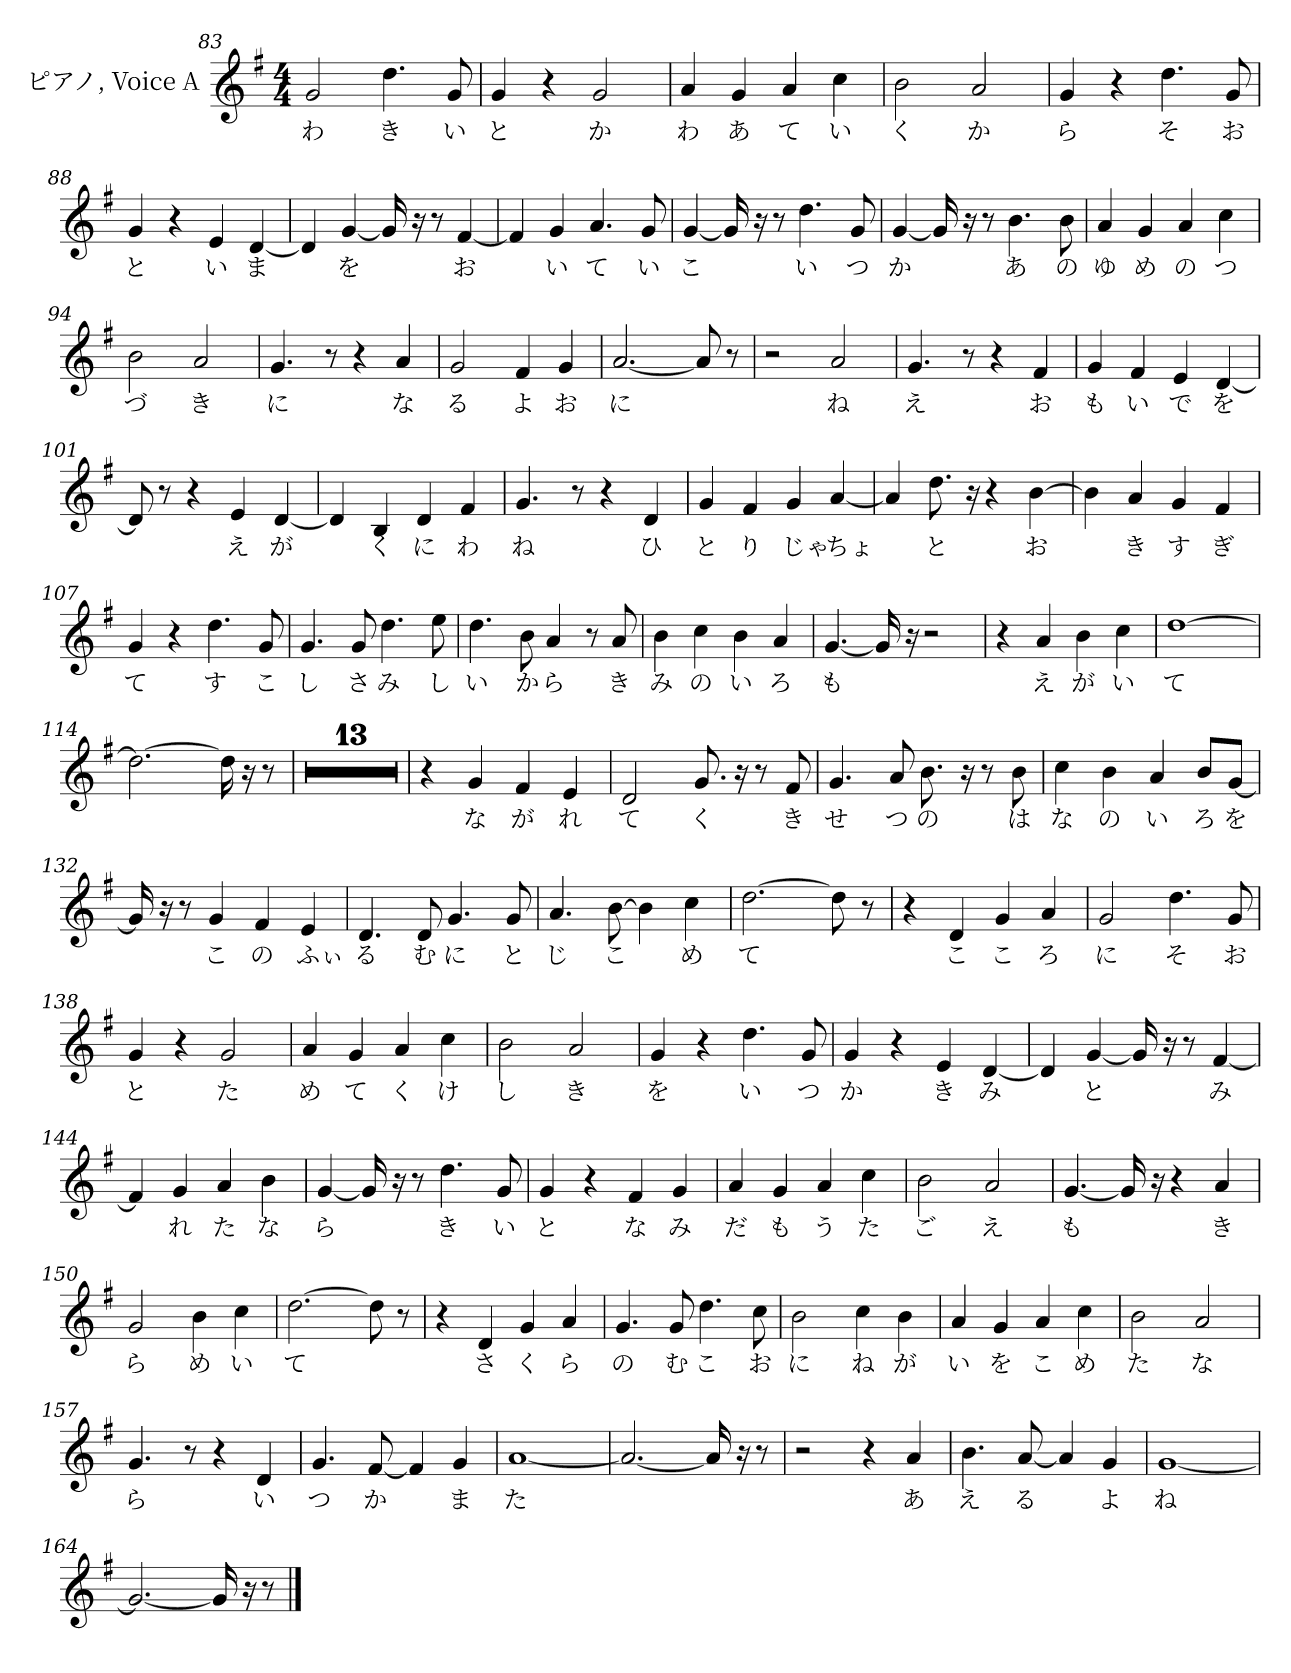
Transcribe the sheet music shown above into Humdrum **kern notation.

**kern	**text
*part1	*part1
*staff1	*staff1
*I"ピアノ, Voice A	*
*clefG2	*
*k[f#]	*
*M4/4	*
=83	=83
!	!LO:LY:b
2g/	わ
!	!LO:LY:b
4.dd\	き
!	!LO:LY:b
8g/	い
=84	=84
!	!LO:LY:b
4g/	と
4r	.
!	!LO:LY:b
2g/	か
=85	=85
!	!LO:LY:b
4a/	わ
!	!LO:LY:b
4g/	あ
!	!LO:LY:b
4a/	て
!	!LO:LY:b
4cc\	い
=86	=86
!	!LO:LY:b
2b\	く
!	!LO:LY:b
2a/	か
=87	=87
!	!LO:LY:b
4g/	ら
4r	.
!	!LO:LY:b
4.dd\	そ
!	!LO:LY:b
8g/	お
=88	=88
!	!LO:LY:b
4g/	と
4r	.
!	!LO:LY:b
4e/	い
!	!LO:LY:b
[4d/	ま
=89	=89
4d/]	.
!	!LO:LY:b
[4g/	を
16g/]	.
16r	.
8r	.
!	!LO:LY:b
[4f#/	お
!!LO:LB:g=z
=90	=90
4f#/]	.
!	!LO:LY:b
4g/	い
!	!LO:LY:b
4.a/	て
!	!LO:LY:b
8g/	い
=91	=91
!	!LO:LY:b
[4g/	こ
16g/]	.
16r	.
8r	.
!	!LO:LY:b
4.dd\	い
!	!LO:LY:b
8g/	つ
=92	=92
!	!LO:LY:b
[4g/	か
16g/]	.
16r	.
8r	.
!	!LO:LY:b
4.b\	あ
!	!LO:LY:b
8b\	の
=93	=93
!	!LO:LY:b
4a/	ゆ
!	!LO:LY:b
4g/	め
!	!LO:LY:b
4a/	の
!	!LO:LY:b
4cc\	つ
=94	=94
!	!LO:LY:b
2b\	づ
!	!LO:LY:b
2a/	き
=95	=95
!	!LO:LY:b
4.g/	に
8r	.
4r	.
!	!LO:LY:b
4a/	な
=96	=96
!	!LO:LY:b
2g/	る
!	!LO:LY:b
4f#/	よ
!	!LO:LY:b
4g/	お
!!LO:LB:g=z
=97	=97
!	!LO:LY:b
[2.a/	に
8a/]	.
8r	.
=98	=98
2r	.
!	!LO:LY:b
2a/	ね
=99	=99
!	!LO:LY:b
4.g/	え
8r	.
4r	.
!	!LO:LY:b
4f#/	お
=100	=100
!	!LO:LY:b
4g/	も
!	!LO:LY:b
4f#/	い
!	!LO:LY:b
4e/	で
!	!LO:LY:b
[4d/	を
=101	=101
8d/]	.
8r	.
4r	.
!	!LO:LY:b
4e/	え
!	!LO:LY:b
[4d/	が
=102	=102
4d/]	.
!	!LO:LY:b
4B/	く
!	!LO:LY:b
4d/	に
!	!LO:LY:b
4f#/	わ
=103	=103
!	!LO:LY:b
4.g/	ね
8r	.
4r	.
!	!LO:LY:b
4d/	ひ
=104	=104
!	!LO:LY:b
4g/	と
!	!LO:LY:b
4f#/	り
!	!LO:LY:b
4g/	じゃ
!	!LO:LY:b
[4a/	ちょ
!!LO:LB:g=z
=105	=105
4a/]	.
!	!LO:LY:b
8.dd\	と
16r	.
4r	.
!	!LO:LY:b
[4b\	お
=106	=106
4b\]	.
!	!LO:LY:b
4a/	き
!	!LO:LY:b
4g/	す
!	!LO:LY:b
4f#/	ぎ
=107	=107
!	!LO:LY:b
4g/	て
4r	.
!	!LO:LY:b
4.dd\	す
!	!LO:LY:b
8g/	こ
=108	=108
!	!LO:LY:b
4.g/	し
!	!LO:LY:b
8g/	さ
!	!LO:LY:b
4.dd\	み
!	!LO:LY:b
8ee\	し
=109	=109
!	!LO:LY:b
4.dd\	い
!	!LO:LY:b
8b\	か
!	!LO:LY:b
4a/	ら
8r	.
!	!LO:LY:b
8a/	き
=110	=110
!	!LO:LY:b
4b\	み
!	!LO:LY:b
4cc\	の
!	!LO:LY:b
4b\	い
!	!LO:LY:b
4a/	ろ
=111	=111
!	!LO:LY:b
[4.g/	も
16g/]	.
16r	.
2r	.
!!LO:LB:g=z
=112	=112
4r	.
!	!LO:LY:b
4a/	え
!	!LO:LY:b
4b\	が
!	!LO:LY:b
4cc\	い
=113	=113
!	!LO:LY:b
[1dd	て
=114	=114
2.dd\_	.
16dd\]	.
16r	.
8r	.
=115	=115
1r	.
=116	=116
1r	.
=117	=117
1r	.
=118	=118
1r	.
=119	=119
1r	.
=120	=120
1r	.
=121	=121
1r	.
=122	=122
1r	.
=123	=123
1r	.
=124	=124
1r	.
=125	=125
1r	.
=126	=126
1r	.
!!LO:LB:g=z
=127	=127
1r	.
=128	=128
4r	.
!	!LO:LY:b
4g/	な
!	!LO:LY:b
4f#/	が
!	!LO:LY:b
4e/	れ
=129	=129
!	!LO:LY:b
2d/	て
!	!LO:LY:b
8.g/	く
16r	.
8r	.
!	!LO:LY:b
8f#/	き
=130	=130
!	!LO:LY:b
4.g/	せ
!	!LO:LY:b
8a/	つ
!	!LO:LY:b
8.b\	の
16r	.
8r	.
!	!LO:LY:b
8b\	は
=131	=131
!	!LO:LY:b
4cc\	な
!	!LO:LY:b
4b\	の
!	!LO:LY:b
4a/	い
!	!LO:LY:b
8b/L	ろ
!	!LO:LY:b
[8g/J	を
=132	=132
16g/]	.
16r	.
8r	.
!	!LO:LY:b
4g/	こ
!	!LO:LY:b
4f#/	の
!	!LO:LY:b
4e/	ふぃ
!!LO:LB:g=z
=133	=133
!	!LO:LY:b
4.d/	る
!	!LO:LY:b
8d/	む
!	!LO:LY:b
4.g/	に
!	!LO:LY:b
8g/	と
=134	=134
!	!LO:LY:b
4.a/	じ
!	!LO:LY:b
[8b\	こ
4b\]	.
!	!LO:LY:b
4cc\	め
=135	=135
!	!LO:LY:b
[2.dd\	て
8dd\]	.
8r	.
=136	=136
4r	.
!	!LO:LY:b
4d/	こ
!	!LO:LY:b
4g/	こ
!	!LO:LY:b
4a/	ろ
=137	=137
!	!LO:LY:b
2g/	に
!	!LO:LY:b
4.dd\	そ
!	!LO:LY:b
8g/	お
=138	=138
!	!LO:LY:b
4g/	と
4r	.
!	!LO:LY:b
2g/	た
=139	=139
!	!LO:LY:b
4a/	め
!	!LO:LY:b
4g/	て
!	!LO:LY:b
4a/	く
!	!LO:LY:b
4cc\	け
=140	=140
!	!LO:LY:b
2b\	し
!	!LO:LY:b
2a/	き
!!LO:LB:g=z
=141	=141
!	!LO:LY:b
4g/	を
4r	.
!	!LO:LY:b
4.dd\	い
!	!LO:LY:b
8g/	つ
=142	=142
!	!LO:LY:b
4g/	か
4r	.
!	!LO:LY:b
4e/	き
!	!LO:LY:b
[4d/	み
=143	=143
4d/]	.
!	!LO:LY:b
[4g/	と
16g/]	.
16r	.
8r	.
!	!LO:LY:b
[4f#/	み
=144	=144
4f#/]	.
!	!LO:LY:b
4g/	れ
!	!LO:LY:b
4a/	た
!	!LO:LY:b
4b\	な
=145	=145
!	!LO:LY:b
[4g/	ら
16g/]	.
16r	.
8r	.
!	!LO:LY:b
4.dd\	き
!	!LO:LY:b
8g/	い
=146	=146
!	!LO:LY:b
4g/	と
4r	.
!	!LO:LY:b
4f#/	な
!	!LO:LY:b
4g/	み
=147	=147
!	!LO:LY:b
4a/	だ
!	!LO:LY:b
4g/	も
!	!LO:LY:b
4a/	う
!	!LO:LY:b
4cc\	た
!!LO:LB:g=z
=148	=148
!	!LO:LY:b
2b\	ご
!	!LO:LY:b
2a/	え
=149	=149
!	!LO:LY:b
[4.g/	も
16g/]	.
16r	.
4r	.
!	!LO:LY:b
4a/	き
=150	=150
!	!LO:LY:b
2g/	ら
!	!LO:LY:b
4b\	め
!	!LO:LY:b
4cc\	い
=151	=151
!	!LO:LY:b
[2.dd\	て
8dd\]	.
8r	.
=152	=152
4r	.
!	!LO:LY:b
4d/	さ
!	!LO:LY:b
4g/	く
!	!LO:LY:b
4a/	ら
=153	=153
!	!LO:LY:b
4.g/	の
!	!LO:LY:b
8g/	む
!	!LO:LY:b
4.dd\	こ
!	!LO:LY:b
8cc\	お
=154	=154
!	!LO:LY:b
2b\	に
!	!LO:LY:b
4cc\	ね
!	!LO:LY:b
4b\	が
=155	=155
!	!LO:LY:b
4a/	い
!	!LO:LY:b
4g/	を
!	!LO:LY:b
4a/	こ
!	!LO:LY:b
4cc\	め
=156	=156
!	!LO:LY:b
2b\	た
!	!LO:LY:b
2a/	な
!!LO:LB:g=z
=157	=157
!	!LO:LY:b
4.g/	ら
8r	.
4r	.
!	!LO:LY:b
4d/	い
=158	=158
!	!LO:LY:b
4.g/	つ
!	!LO:LY:b
[8f#/	か
4f#/]	.
!	!LO:LY:b
4g/	ま
=159	=159
!	!LO:LY:b
[1a	た
=160	=160
2.a/_	.
16a/]	.
16r	.
8r	.
=161	=161
2r	.
4r	.
!	!LO:LY:b
4a/	あ
=162	=162
!	!LO:LY:b
4.b\	え
!	!LO:LY:b
[8a/	る
4a/]	.
!	!LO:LY:b
4g/	よ
=163	=163
!	!LO:LY:b
[1g	ね
=164	=164
2.g/_	.
16g/]	.
16r	.
8r	.
==	==
*-	*-
